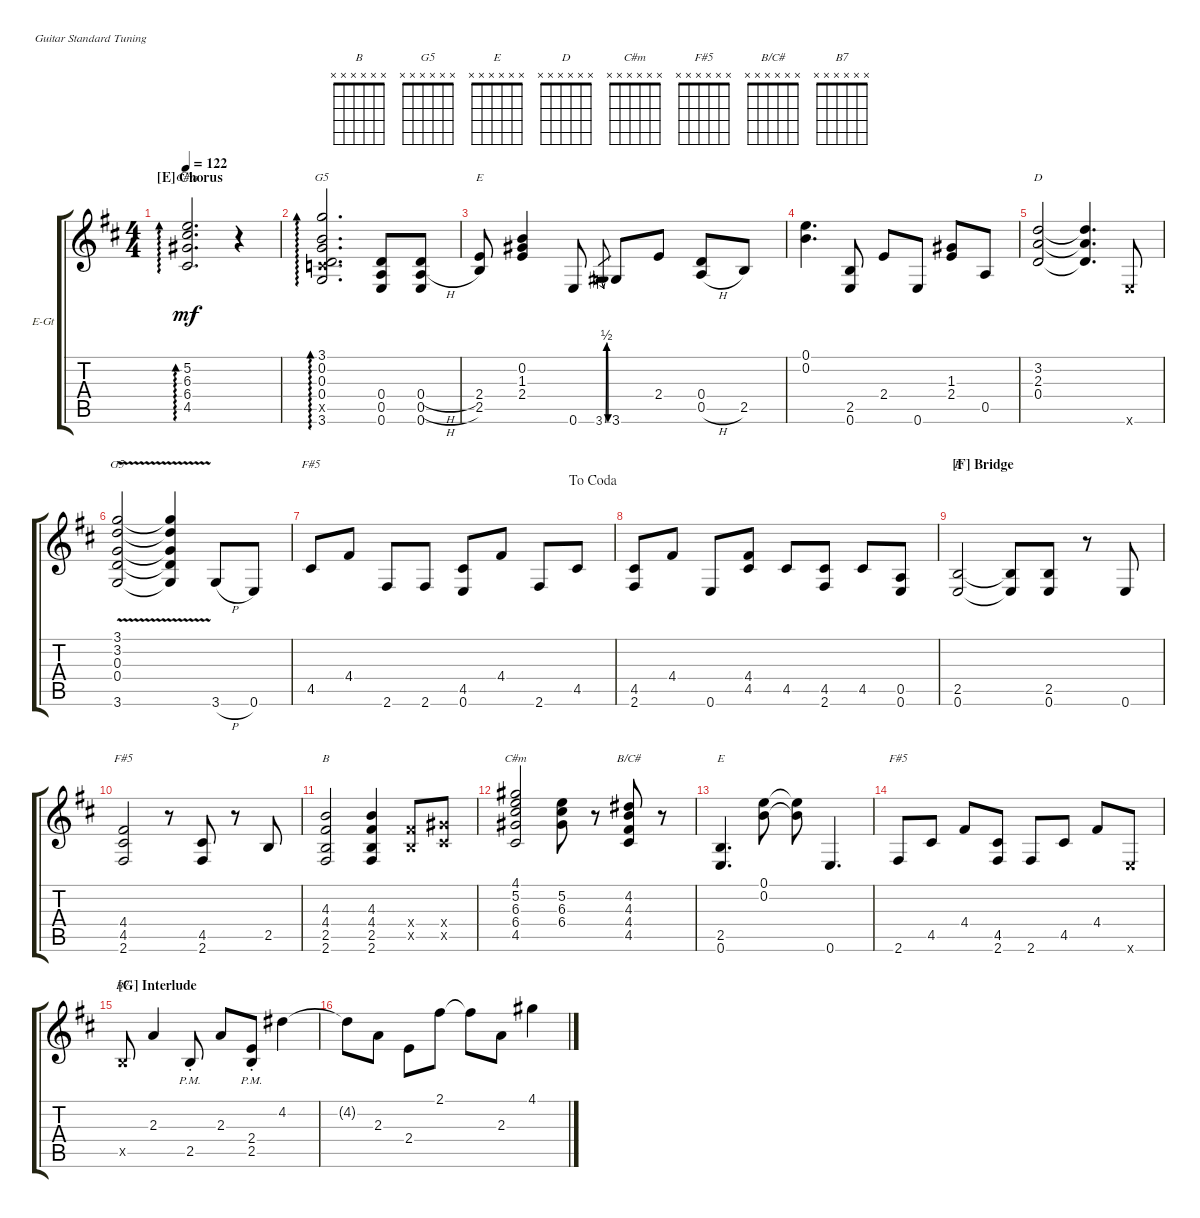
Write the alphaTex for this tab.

\bracketExtendMode groupsimilarinstruments
\firstSystemTrackNameOrientation horizontal
\otherSystemsTrackNameOrientation horizontal
\track ("Gtr 1" "E-Gt") {instrument acousticgrandpiano}
\staff {score tabs}
\tuning (E4 B3 G3 D3 A2 E2)
\displaytranspose 12
\chord ("B" x x x x x x)
\chord ("G5" x x x x x x)
\chord ("E" x x x x x x)
\chord ("D" x x x x x x)
\chord ("C#m" x x x x x x)
\chord ("F#5" x x x x x x)
\chord ("B/C#" x x x x x x)
\chord ("B7" x x x x x x)
\ts (4 4)
\section ("E" "Chorus")
\tempo 122
\clef g2
\ks d
(5.2 6.3 6.4 4.5).2{d ad 0 ch "C#m" dy mf} r.4 |
(3.1 0.2 0.3 0.4 3.5{x} 3.6).2{d ad 0 ch "G5"} (0.4 0.5 0.6).8 (0.4{h} 0.5{h} 0.6).8 |
(2.4 2.5).8{ch "E"} (0.2 1.3 2.4).4 0.6.8 3.6{be (bendrelease 0 0 30 2 30 2 60 0)}.8{gr} 3.6.8 2.4.8 (0.4 0.5{h}).8 2.5.8 |
(0.1 0.2).4{d} (2.5 0.6).8 2.4.8 0.6.8 (1.3 2.4).8 0.5.8 |
(3.2 2.3 0.4).2{ch "D"} (3.2{t} 2.3{t} 0.4{t}).4{d} 0.6{x}.8 |
(3.1{v} 3.2{v} 0.3{v} 0.4{v} 3.6{v}).2{ch "G5"} (3.1{v t} 3.2{v t} 0.3{v t} 0.4{v t} 3.6{v t}).4 3.6{h}.8 0.6.8 |
\jump dacoda
4.5.8{ch "F#5"} 4.4.8 2.6.8 2.6.8 (4.5 0.6).8 4.4.8 2.6.8 4.5.8 |
(4.5 2.6).8 4.4.8 0.6.8 (4.4 4.5).8 4.5.8 (4.5 2.6).8 4.5.8 (0.5 0.6).8 |
\section ("F" "Bridge")
(2.5 0.6).2{ch "E"} (2.5{t} 0.6{t}).8 (2.5 0.6).8 r.8 0.6.8 |
(4.4 4.5 2.6).2{ch "F#5"} r.8 (4.5 2.6).8 r.8 2.5.8 |
(4.3 4.4 2.5 2.6).2{ch "B"} (4.3 4.4 2.5 2.6).4 (4.4{x} 2.5{x}).8 (6.4{x} 4.5{x}).8 |
(4.1 5.2 6.3 6.4 4.5).2{ch "C#m"} (5.2 6.3 6.4).8 r.8 (4.2 4.3 4.4 4.5).8{ch "B/C#"} r.8 |
(2.5 0.6).4{d ch "E"} (0.1 0.2).8 (0.1{t} 0.2{t}).8 0.6.4{d} |
2.6.8{ch "F#5"} 4.5.8 4.4.8 (4.5 2.6).8 2.6.8 4.5.8 4.4.8 0.6{x}.8 |
\section ("G" "Interlude")
2.5{x}.8{ch "B7"} 2.3.4 2.5{pm st}.8 2.3.8 (2.4{pm st} 2.5{pm st}).8 4.2.4 |
4.2{t}.8 2.3.8 2.4.8 2.1.8 2.1{t}.8 2.3.8 4.1.4
